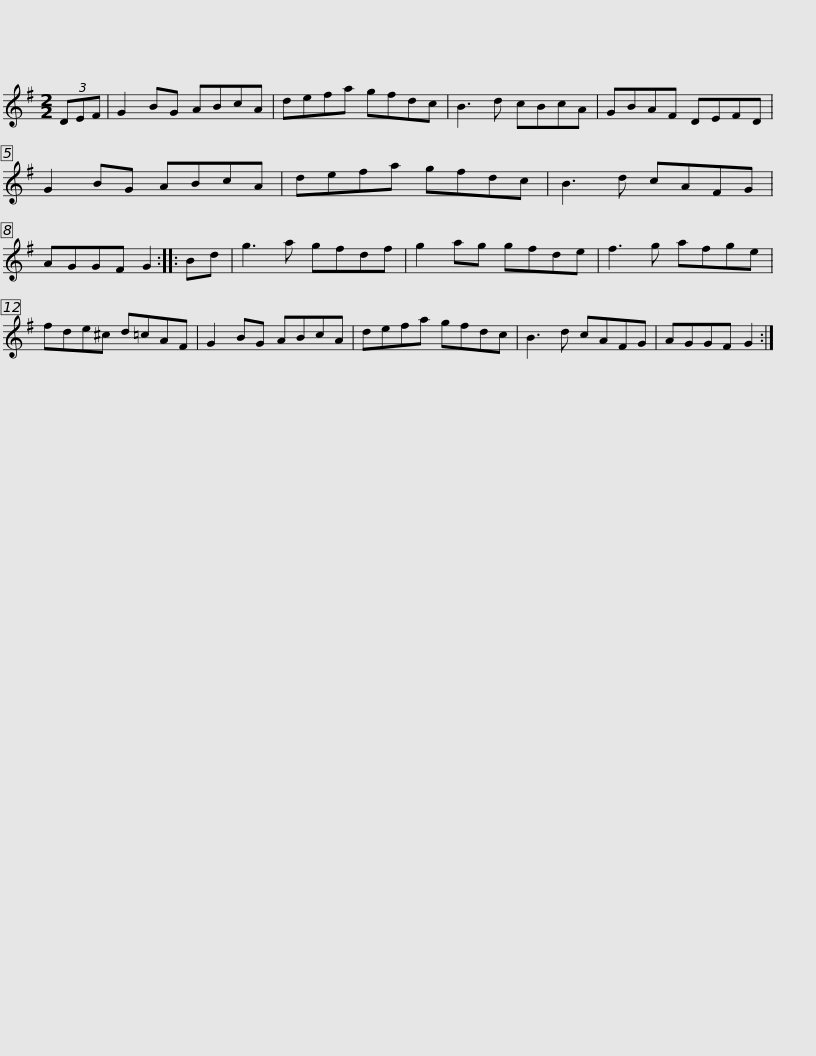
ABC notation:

X:1
L:1/8
M:2/2
I:linebreak $
K:G
V:1 treble
V:1
 (3DEF | G2 BG ABcA | defa gfdc | B3 d cBcA | GBAF DEFD | %5
 G2 BG ABcA |$ defa gfdc | B3 d cAFG | AGGF G2 :: Bd | %10
 g3 a gfdf | g2 ag gfde | f3 g afge |$ fde^c d=cAF | G2 BG ABcA | %15
 defa gfdc | B3 d cAFG | AGGF G2 :| %18
